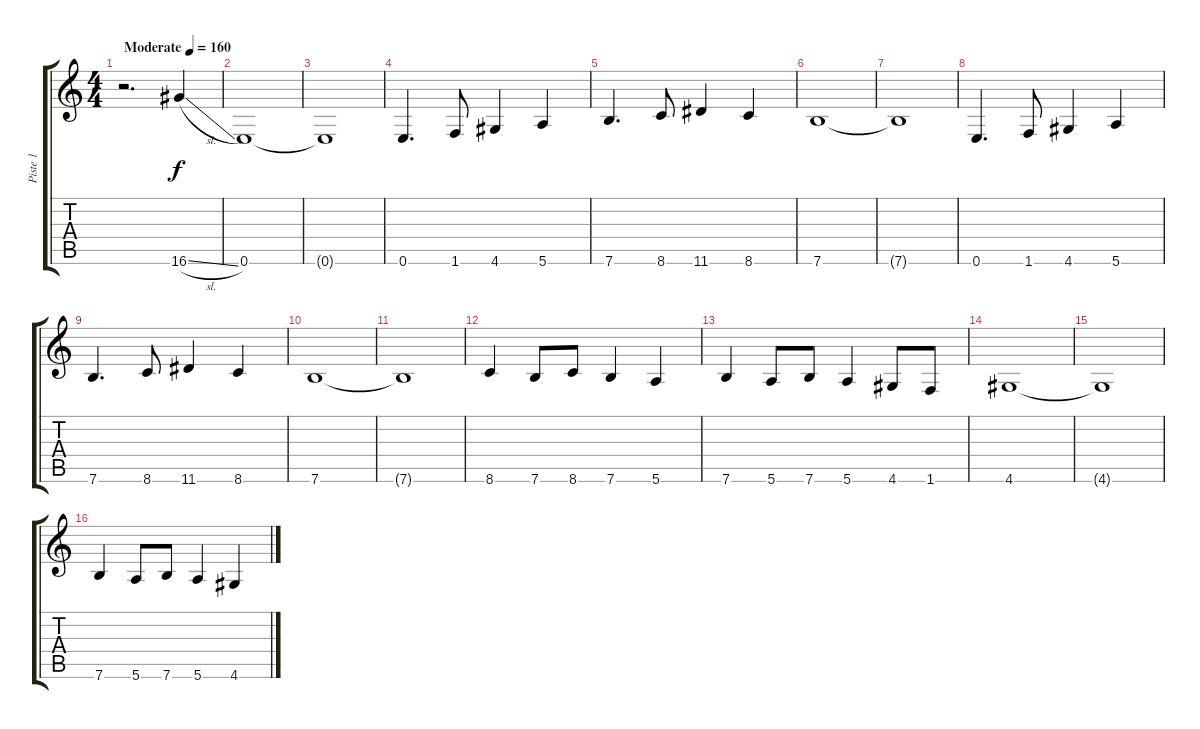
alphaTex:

\track ("Piste 1" "Piste 1") {mute instrument acousticguitarsteel}
\staff {score tabs}
\tuning (E4 B3 G3 D3 A2 E2) {hide}
\ts (4 4)
\tempo (160 "Moderate")
\clef g2
\ks c
r.2{d dy f instrument acousticguitarsteel} 16.6{sl}.4 |
0.6.1 |
0.6{t}.1 |
0.6.4{d} 1.6.8 4.6.4 5.6.4 |
7.6.4{d} 8.6.8 11.6.4 8.6.4 |
7.6.1 |
7.6{t}.1 |
0.6.4{d} 1.6.8 4.6.4 5.6.4 |
7.6.4{d} 8.6.8 11.6.4 8.6.4 |
7.6.1 |
7.6{t}.1 |
8.6.4 7.6.8 8.6.8 7.6.4 5.6.4 |
7.6.4 5.6.8 7.6.8 5.6.4 4.6.8 1.6.8 |
4.6.1 |
4.6{t}.1 |
7.6.4 5.6.8 7.6.8 5.6.4 4.6.4
